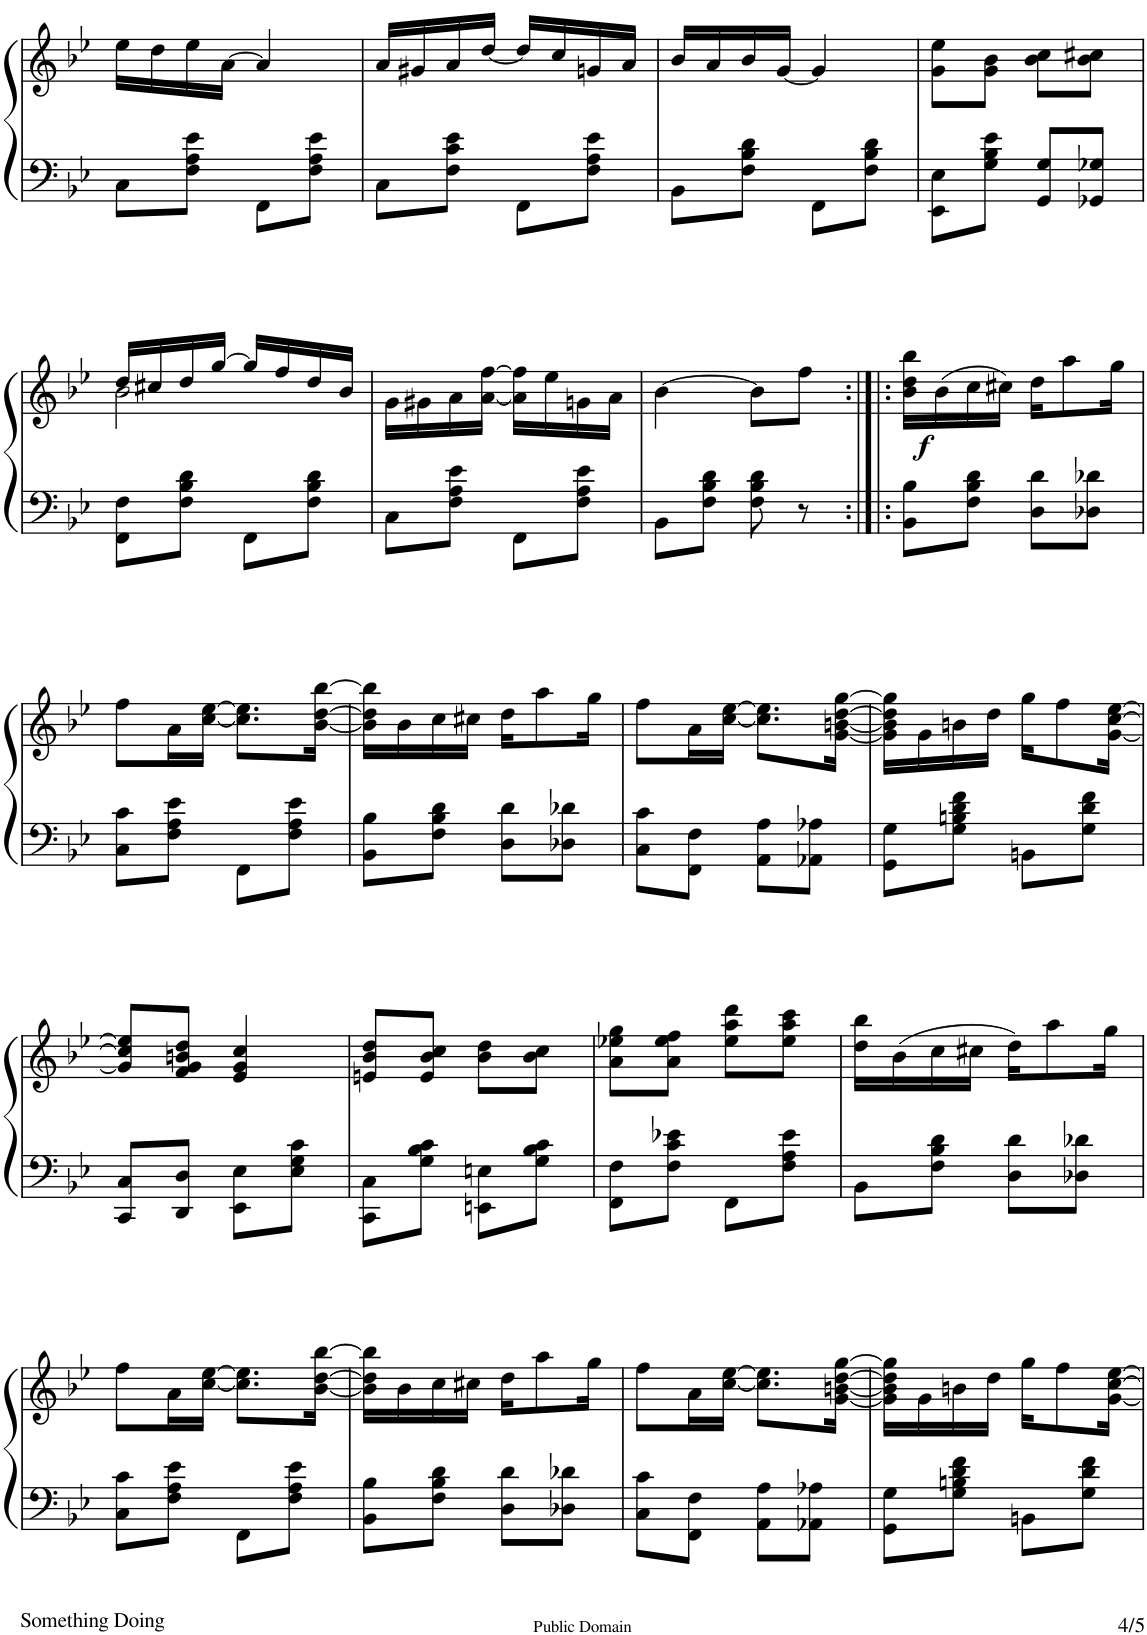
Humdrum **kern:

**kern	**kern	**dynam
*part1	*part1	*part1
*staff2	*staff1	*staff1/2
*I"Piano	*	*
*I'Pno	*	*
!!LO:PB:g=z
*clefF4	*clefG2	*
*k[b-e-]	*k[b-e-]	*
*B-:	*B-:	*
*M2/4	*M2/4	*
=65	=65	=65
8C\L	16ee-\LL	.
.	16dd\	.
8F\ 8A\ 8e-\J	16ee-\	.
.	[16a\JJ	.
8FF\L	4a/]	.
8F\ 8A\ 8e-\J	.	.
=66	=66	=66
8C\L	16a/LL	.
.	16g#X/	.
8F\ 8c\ 8e-\J	16a/	.
.	[16dd/JJ	.
8FF\L	16dd/LL]	.
.	16cc/	.
8F\ 8A\ 8e-\J	16gn/	.
.	16a/JJ	.
=67	=67	=67
8BB-\L	16b-/LL	.
.	16a/	.
8F\ 8B-\ 8d\J	16b-/	.
.	[16g/JJ	.
8FF\L	4g/]	.
8F\ 8B-\ 8d\J	.	.
=68	=68	=68
8EE-\ 8E-\L	8g\ 8ee-\L	.
8G\ 8B-\ 8e-\J	8g\ 8b-\J	.
8GG/ 8G/L	8b-\ 8cc\L	.
8GG-X/ 8G-X/J	8b-\ 8cc#X\J	.
!!LO:LB:g=z
=69	=69	=69
*	*^	*
8FF\ 8F\L	16dd/LL	2b-\	.
.	16cc#X/	.	.
8F\ 8B-\ 8d\J	16dd/	.	.
.	[16gg/JJ	.	.
8FF\L	16gg/LL]	.	.
.	16ff/	.	.
8F\ 8B-\ 8d\J	16dd/	.	.
.	16b-/JJ	.	.
*	*v	*v	*
=70	=70	=70
8C\L	16g\LL	.
.	16g#X\	.
8F\ 8A\ 8e-\J	16a\	.
.	[16a\ [16ff\JJ	.
8FF\L	16a\] 16ff\]LL	.
.	16ee-\	.
8F\ 8A\ 8e-\J	16gn\	.
.	16a\JJ	.
=71	=71	=71
8BB-\L	[4b-\	.
8F\ 8B-\ 8d\J	.	.
8F\ 8B-\ 8d\	8b-\L]	.
8r	8ff\J	.
=72:|!|:	=72:|!|:	=72:|!|:
!	!	!LO:DY:b
8BB-\ 8B-\L	16b-\ 16dd\ 16bb-\LL	f
.	(16b-\	.
8F\ 8B-\ 8d\J	16cc\	.
.	16cc#X\JJ)	.
8D\ 8d\L	16dd\KL	.
.	8aa\	.
8D-X\ 8d-X\J	.	.
.	16gg\Jk	.
!!LO:LB:g=z
=73	=73	=73
8C\ 8c\L	8ff\L	.
8F\ 8A\ 8e-\J	16a\L	.
.	[16cc\ [16ee-\JJ	.
8FF\L	8.cc\] 8.ee-\]L	.
8F\ 8A\ 8e-\J	.	.
.	[16b-\ [16dd\ [16bb-\Jk	.
=74	=74	=74
8BB-\ 8B-\L	16b-\] 16dd\] 16bb-\]LL	.
.	16b-\	.
8F\ 8B-\ 8d\J	16cc\	.
.	16cc#X\JJ	.
8D\ 8d\L	16dd\KL	.
.	8aa\	.
8D-X\ 8d-X\J	.	.
.	16gg\Jk	.
=75	=75	=75
8C\ 8c\L	8ff\L	.
8FF\ 8F\J	16a\L	.
.	[16cc\ [16ee-\JJ	.
8AA\ 8A\L	8.cc\] 8.ee-\]L	.
8AA-X\ 8A-X\J	.	.
.	[16g\ [16bn\ [16dd\ [16gg\Jk	.
=76	=76	=76
8GG\ 8G\L	16g\] 16b\] 16dd\] 16gg\]LL	.
.	16g\	.
8G\ 8Bn\ 8d\ 8f\J	16bn\	.
.	16dd\JJ	.
8BBn\L	16gg\KL	.
.	8ff\	.
8G\ 8d\ 8f\J	.	.
.	[16g\ [16cc\ [16ee-\Jk	.
!!LO:LB:g=z
=77	=77	=77
8CC/ 8C/L	8g/] 8cc/] 8ee-/]L	.
8DD/ 8D/J	8f/ 8g/ 8bn/ 8dd/J	.
8EE-\ 8E-\L	4e-/ 4g/ 4cc/	.
8E-\ 8G\ 8c\J	.	.
=78	=78	=78
8CC\ 8C\L	8en/ 8b-/ 8dd/L	.
8G\ 8B-\ 8c\J	8e/ 8b-/ 8cc/J	.
8EEn\ 8En\L	8b-\ 8dd\L	.
8G\ 8B-\ 8c\J	8b-\ 8cc\J	.
=79	=79	=79
8FF\ 8F\L	8a\ 8ee-X\ 8gg\L	.
8F\ 8c\ 8e-X\J	8a\ 8ee-\ 8ff\J	.
8FF\L	8ee-\ 8aa\ 8ddd\L	.
8F\ 8A\ 8e-\J	8ee-\ 8aa\ 8ccc\J	.
=80	=80	=80
8BB-\L	16dd\ 16bb-\LL	.
.	(16b-\	.
8F\ 8B-\ 8d\J	16cc\	.
.	16cc#X\JJ	.
8D\ 8d\L	16dd\KL)	.
.	8aa\	.
8D-X\ 8d-X\J	.	.
.	16gg\Jk	.
!!LO:LB:g=z
=81	=81	=81
8C\ 8c\L	8ff\L	.
8F\ 8A\ 8e-\J	16a\L	.
.	[16cc\ [16ee-\JJ	.
8FF\L	8.cc\] 8.ee-\]L	.
8F\ 8A\ 8e-\J	.	.
.	[16b-\ [16dd\ [16bb-\Jk	.
=82	=82	=82
8BB-\ 8B-\L	16b-\] 16dd\] 16bb-\]LL	.
.	16b-\	.
8F\ 8B-\ 8d\J	16cc\	.
.	16cc#X\JJ	.
8D\ 8d\L	16dd\KL	.
.	8aa\	.
8D-X\ 8d-X\J	.	.
.	16gg\Jk	.
=83	=83	=83
8C\ 8c\L	8ff\L	.
8FF\ 8F\J	16a\L	.
.	[16cc\ [16ee-\JJ	.
8AA\ 8A\L	8.cc\] 8.ee-\]L	.
8AA-X\ 8A-X\J	.	.
.	[16g\ [16bn\ [16dd\ [16gg\Jk	.
=84	=84	=84
8GG\ 8G\L	16g\] 16b\] 16dd\] 16gg\]LL	.
.	16g\	.
8G\ 8Bn\ 8d\ 8f\J	16bn\	.
.	16dd\JJ	.
8BBn\L	16gg\KL	.
.	8ff\	.
8G\ 8d\ 8f\J	.	.
.	[16g\ [16cc\ [16ee-\Jk	.
=	=	=
*-	*-	*-
